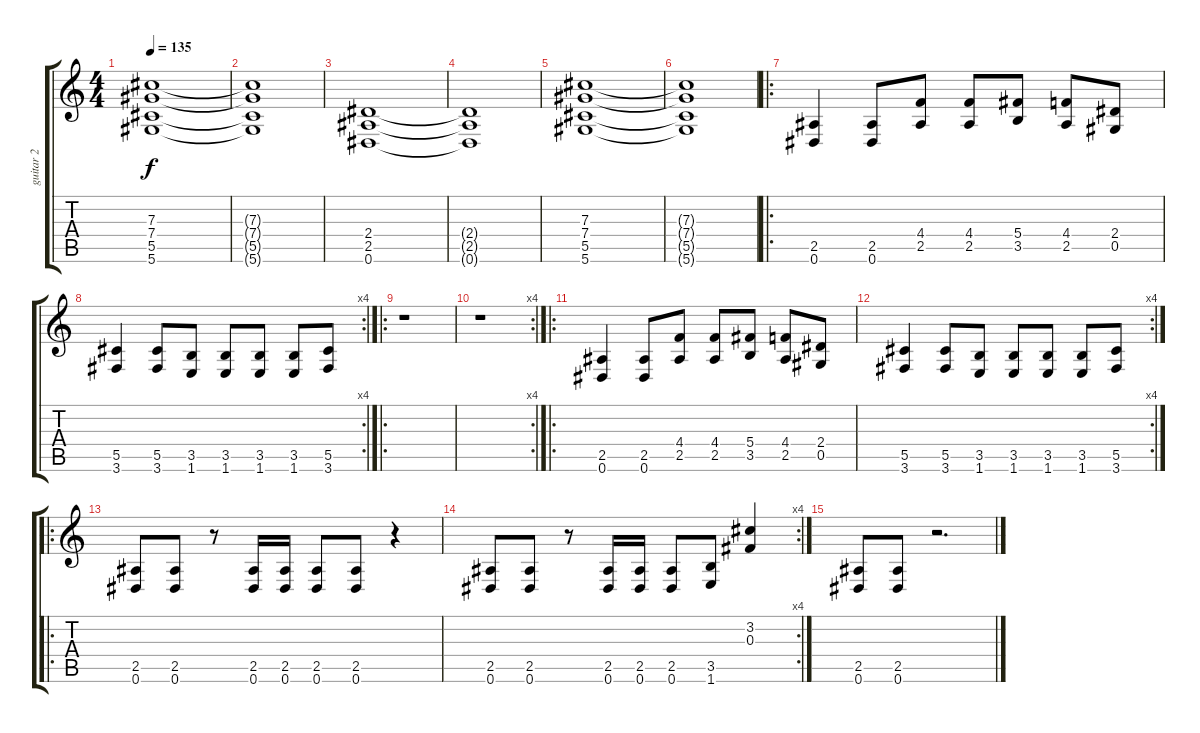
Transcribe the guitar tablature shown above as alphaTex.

\track ("guitar 2" "guitar 2") {instrument distortionguitar}
\staff {score tabs}
\tuning (Eb4 Bb3 Gb3 Db3 Ab2 Eb2) {hide}
\ts (4 4)
\tempo 135
\clef g2
\ks c
(7.3 7.4 5.5 5.6).1{dy f} |
(7.3{t} 7.4{t} 5.5{t} 5.6{t}).1 |
(2.4 2.5 0.6).1 |
(2.4{t} 2.5{t} 0.6{t}).1 |
(7.3 7.4 5.5 5.6).1 |
(7.3{t} 7.4{t} 5.5{t} 5.6{t}).1 |
\ro
(2.5 0.6).4 (2.5 0.6).8 (4.4 2.5).8 (4.4 2.5).8 (5.4 3.5).8 (4.4 2.5).8 (2.4 0.5).8 |
\rc 4
(5.5 3.6).4 (5.5 3.6).8 (3.5 1.6).8 (3.5 1.6).8 (3.5 1.6).8 (3.5 1.6).8 (5.5 3.6).8 |
\ro
r.1 |
\rc 4
r.1 |
\ro
(2.5 0.6).4 (2.5 0.6).8 (4.4 2.5).8 (4.4 2.5).8 (5.4 3.5).8 (4.4 2.5).8 (2.4 0.5).8 |
\rc 4
(5.5 3.6).4 (5.5 3.6).8 (3.5 1.6).8 (3.5 1.6).8 (3.5 1.6).8 (3.5 1.6).8 (5.5 3.6).8 |
\ro
(2.5 0.6).8 (2.5 0.6).8 r.8 (2.5 0.6).16 (2.5 0.6).16 (2.5 0.6).8 (2.5 0.6).8 r.4 |
\rc 4
(2.5 0.6).8 (2.5 0.6).8 r.8 (2.5 0.6).16 (2.5 0.6).16 (2.5 0.6).8 (3.5 1.6).8 (3.2 0.3).4 |
(2.5 0.6).8 (2.5 0.6).8 r.2{d}
